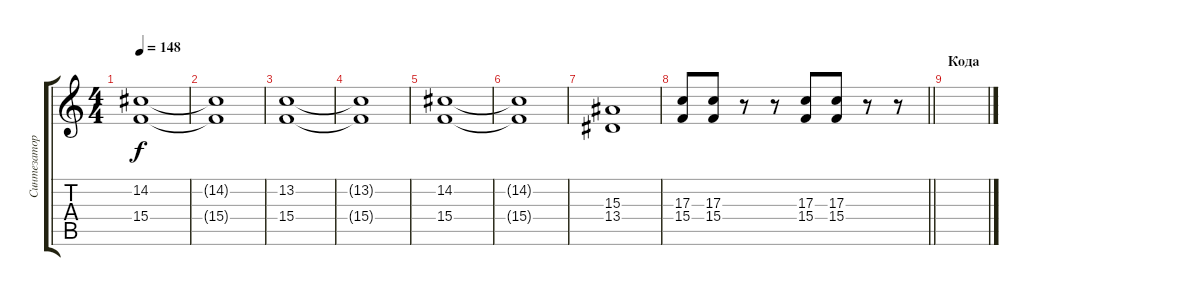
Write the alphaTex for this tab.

\track ("Синтезатор" "Синтезатор") {instrument stringensemble2}
\staff {score tabs}
\tuning (E4 B3 G3 D3 A2 E2) {hide}
\ts (4 4)
\tempo 148
\clef g2
\ks c
(14.2 15.4).1{dy f} |
(14.2{t} 15.4{t}).1 |
(13.2 15.4).1 |
(13.2{t} 15.4{t}).1 |
(14.2 15.4).1 |
(14.2{t} 15.4{t}).1 |
(15.3 13.4).1 |
\barLineRight lightlight
(17.3 15.4).8 (17.3 15.4).8 r.8 r.8 (17.3 15.4).8 (17.3 15.4).8 r.8 r.8 |
\section ("" "Кода")
